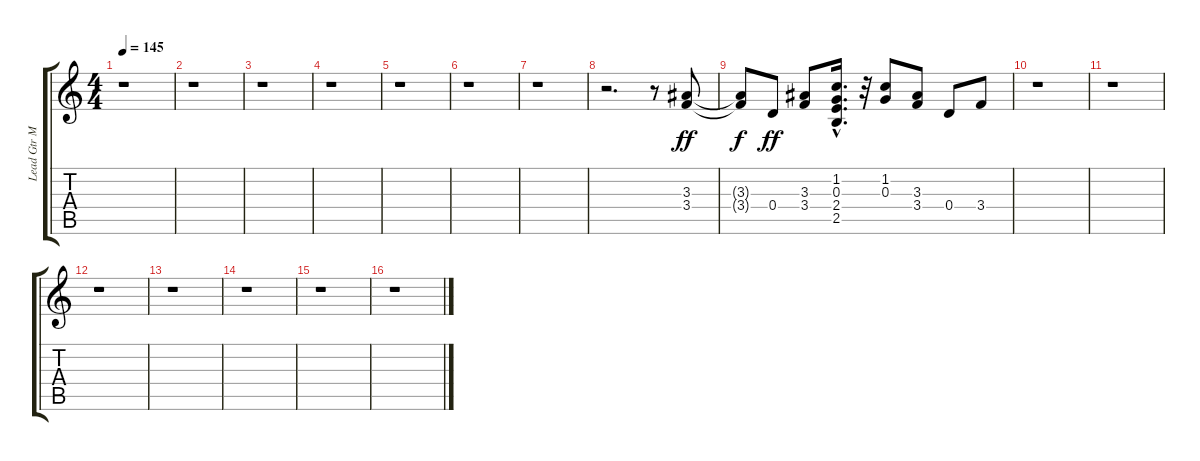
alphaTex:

\track ("Lead Gtr Muted" "Lead Gtr M") {instrument electricguitarmuted}
\staff {score tabs}
\tuning (E4 B3 G3 D3 A2 E2) {hide}
\ts (4 4)
\tempo 145
\clef g2
\ks c
r.1{dy ff instrument electricguitarmuted} |
r.1 |
r.1 |
r.1 |
r.1 |
r.1 |
r.1 |
r.2{d} r.8 (3.3 3.4).8 |
(3.3{t} 3.4{t}).8{dy f} 0.4.8{dy ff} (3.3 3.4).8 (1.2 0.3 2.4{hac} 2.5{hac}).16{d} r.32 (1.2 0.3).8 (3.3 3.4).8 0.4.8 3.4.8 |
r.1 |
r.1 |
r.1 |
r.1 |
r.1 |
r.1 |
r.1
